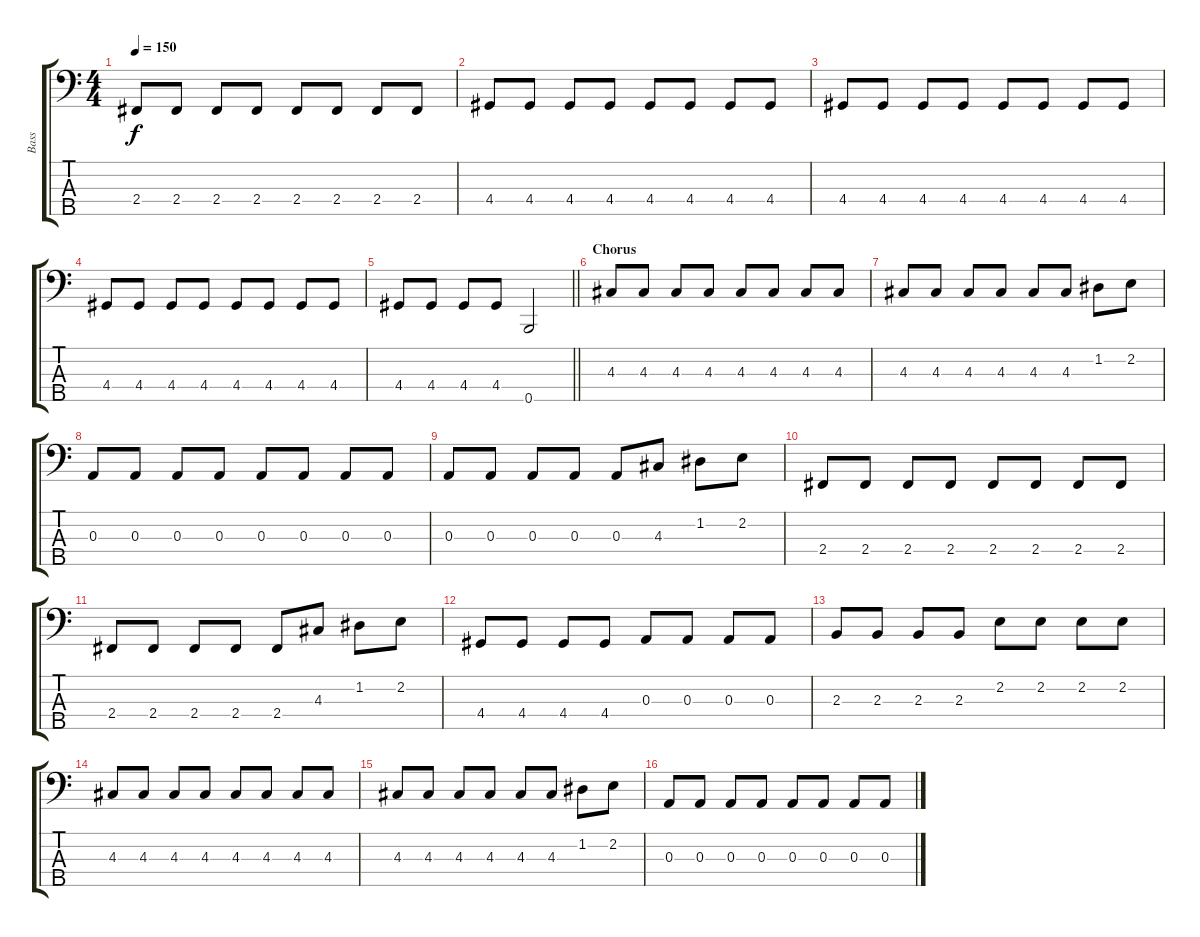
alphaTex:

\track ("Bass" "Bass") {instrument electricbassfinger}
\staff {score tabs}
\tuning (G2 D2 A1 E1 B0) {hide}
\ts (4 4)
\tempo 150
\clef f4
\ks c
2.4.8{dy f} 2.4.8 2.4.8 2.4.8 2.4.8 2.4.8 2.4.8 2.4.8 |
4.4.8 4.4.8 4.4.8 4.4.8 4.4.8 4.4.8 4.4.8 4.4.8 |
4.4.8 4.4.8 4.4.8 4.4.8 4.4.8 4.4.8 4.4.8 4.4.8 |
4.4.8 4.4.8 4.4.8 4.4.8 4.4.8 4.4.8 4.4.8 4.4.8 |
\barLineRight lightlight
4.4.8 4.4.8 4.4.8 4.4.8 0.5.2 |
\section ("" "Chorus")
4.3.8 4.3.8 4.3.8 4.3.8 4.3.8 4.3.8 4.3.8 4.3.8 |
4.3.8 4.3.8 4.3.8 4.3.8 4.3.8 4.3.8 1.2.8 2.2.8 |
0.3.8 0.3.8 0.3.8 0.3.8 0.3.8 0.3.8 0.3.8 0.3.8 |
0.3.8 0.3.8 0.3.8 0.3.8 0.3.8 4.3.8 1.2.8 2.2.8 |
2.4.8 2.4.8 2.4.8 2.4.8 2.4.8 2.4.8 2.4.8 2.4.8 |
2.4.8 2.4.8 2.4.8 2.4.8 2.4.8 4.3.8 1.2.8 2.2.8 |
4.4.8 4.4.8 4.4.8 4.4.8 0.3.8 0.3.8 0.3.8 0.3.8 |
2.3.8 2.3.8 2.3.8 2.3.8 2.2.8 2.2.8 2.2.8 2.2.8 |
4.3.8 4.3.8 4.3.8 4.3.8 4.3.8 4.3.8 4.3.8 4.3.8 |
4.3.8 4.3.8 4.3.8 4.3.8 4.3.8 4.3.8 1.2.8 2.2.8 |
0.3.8 0.3.8 0.3.8 0.3.8 0.3.8 0.3.8 0.3.8 0.3.8
